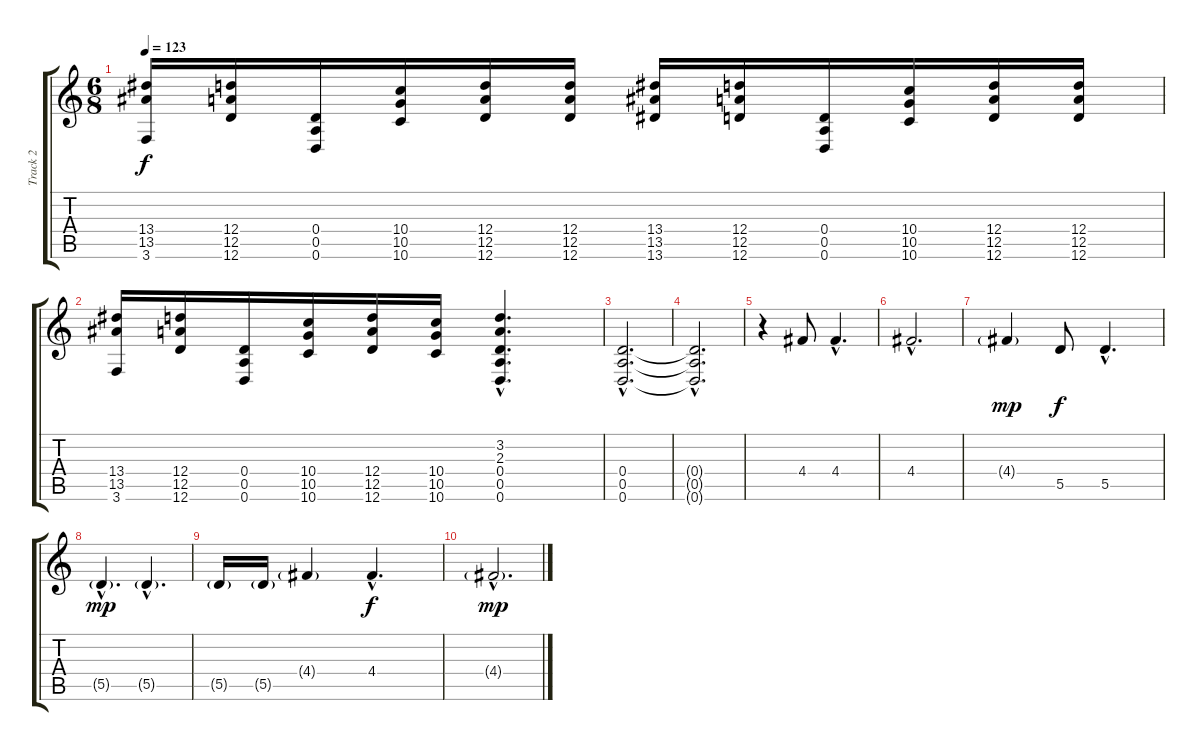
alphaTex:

\track ("Track 2" "Track 2") {instrument distortionguitar}
\staff {score tabs}
\tuning (E4 B3 G3 D3 A2 D2) {hide}
\ts (6 8)
\tempo 123
\clef g2
\ks c
(13.4 13.5 3.6).16{dy f} (12.4 12.5 12.6).16 (0.4 0.5 0.6).16 (10.4 10.5 10.6).16 (12.4 12.5 12.6).16 (12.4 12.5 12.6).16 (13.4 13.5 13.6).16 (12.4 12.5 12.6).16 (0.4 0.5 0.6).16 (10.4 10.5 10.6).16 (12.4 12.5 12.6).16 (12.4 12.5 12.6).16 |
(13.4 13.5 3.6).16 (12.4 12.5 12.6).16 (0.4 0.5 0.6).16 (10.4 10.5 10.6).16 (12.4 12.5 12.6).16 (10.4 10.5 10.6).16 (3.2{hac} 2.3{hac} 0.4{hac} 0.5{hac} 0.6{hac}).4{d} |
(0.4{hac} 0.5{hac} 0.6{hac}).2{d} |
(0.4{hac t} 0.5{hac t} 0.6{hac t}).2{d} |
r.4 4.4.8 4.4{hac}.4{d} |
4.4{hac}.2{d} |
4.4{g}.4{dy mp} 5.5.8{dy f} 5.5{hac}.4{d} |
5.5{g hac}.4{d dy mp} 5.5{g hac}.4{d} |
5.5{g}.16 5.5{g}.16 4.4{g}.4 4.4{hac}.4{d dy f} |
4.4{g hac}.2{d dy mp}
